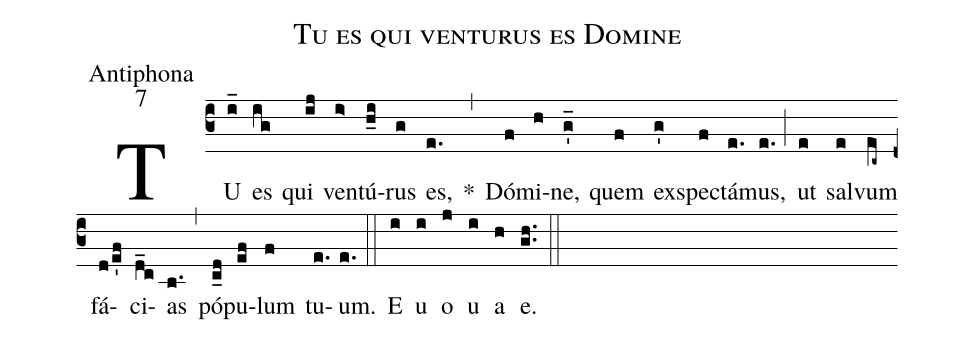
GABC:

name:Tu es qui venturus es Domine;
office-part:Antiphona;
mode:7;
%%
(c3) TU(i_) es(ig) qui(ij) ven(i>)tú(h_i)rus(g) es,(e.) *(,) Dó(f)mi(h)ne,(g'_) quem(f) ex(g')spe(f)ctá(e.)mus,(e.) (;) ut(e) sal(e)vum(ec~) fá(d/e'f)ci(d_c)as(b.) (,) pó(c_d)pu(ef)lum(f) tu(e.)um.(e.) (::) E(i) u(i) o(j) u(i) a(h) e.(g.h.) (::)
